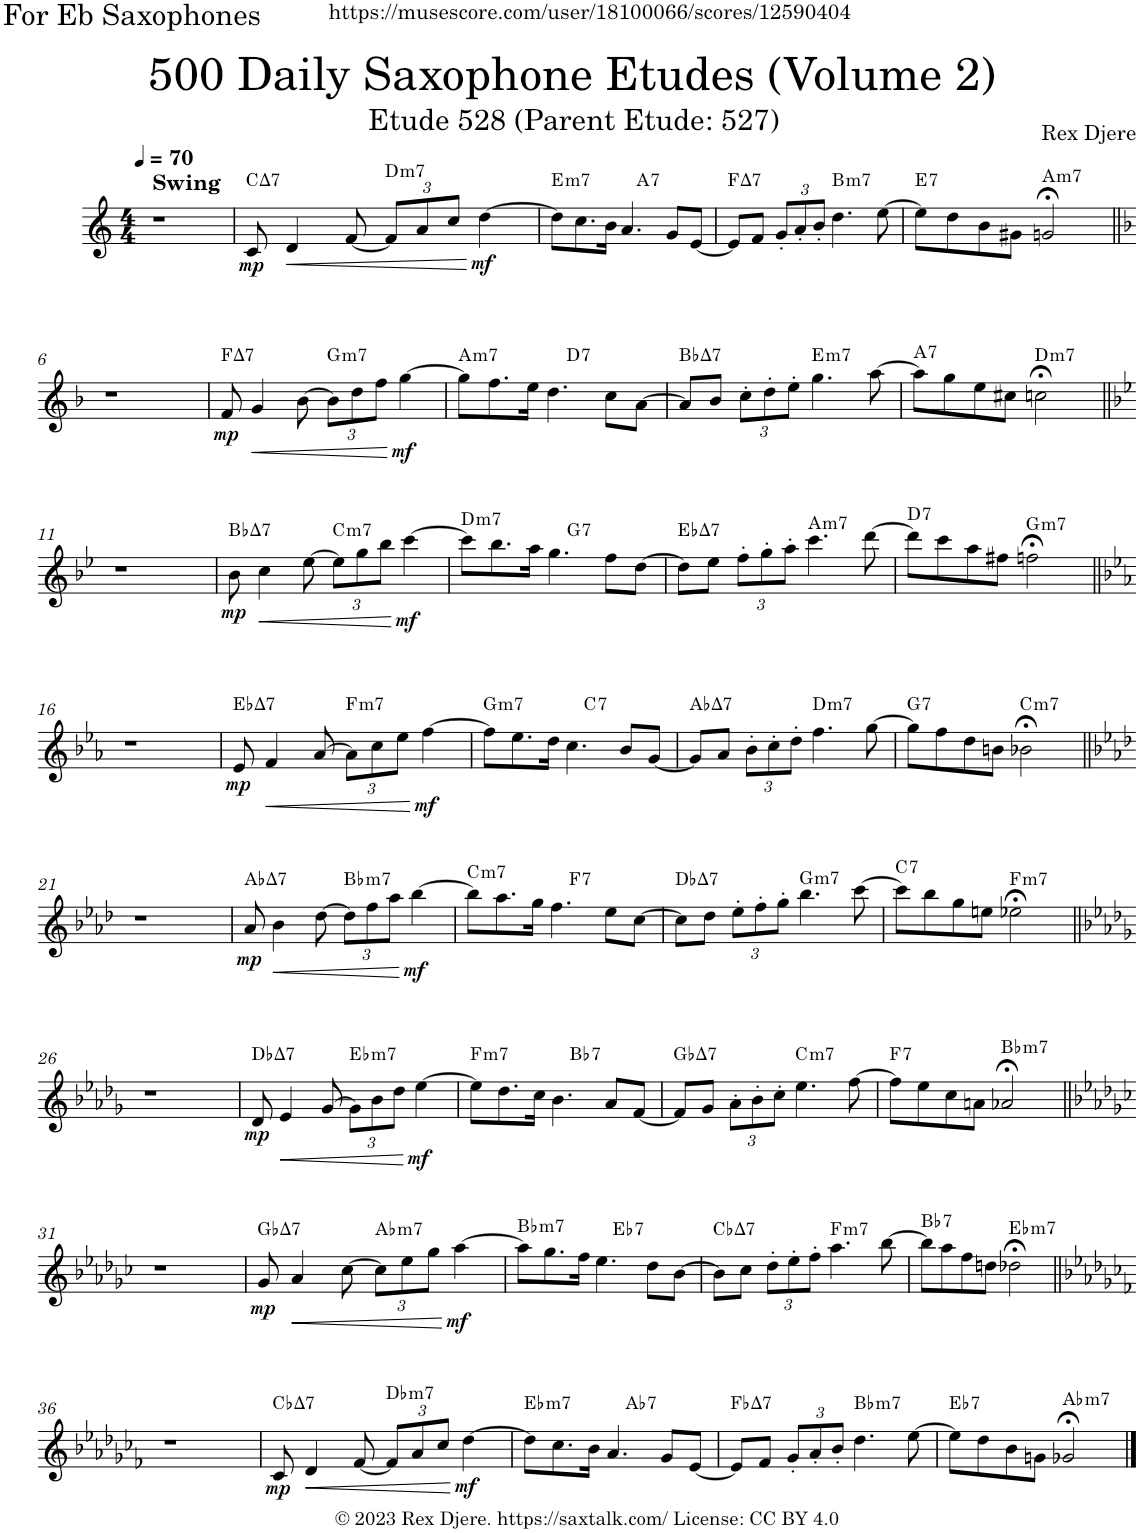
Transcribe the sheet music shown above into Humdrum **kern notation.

**kern	**dynam	**harte
*part1	*part1	*part1
*staff1	*staff1	*
*I"Alto Saxophone	*	*
*I'A. Sax.	*	*
*clefG2	*	*
*Trd5c9	*	*
*k[]	*	*
*M4/4	*	*
*MM70	*	*
=1	=1	=1
!LO:TX:a:B:t=Swing	!	!
1r	.	.
=2	=2	=2
!	!LO:DY:b	!LO:H:kt=7
8c/	mp	C:maj7
!	!LO:HP:b	!
4d/	<	.
[8f/	.	.
*Xbrackettup	*	*
!	!	!LO:H:kt=m7
12f/L]	.	D:min7
12a/	.	.
12cc/J	.	.
!	!LO:DY:n=1:b	!
[4dd\	[ mf	.
=3	=3	=3
!	!	!LO:H:kt=m7
*^	*	*
8dd\L]	2ryy	.	E:min7
8.cc\	.	.	.
16b\Jk	.	.	.
4.a/	.	.	.
!	!	!	!LO:H:kt=7
.	2ryy	.	A:7
8g/L	.	.	.
[8e/J	.	.	.
=4	=4	=4	=4
!	!	!	!LO:H:kt=7
*v	*v	*	*
8e/L]	.	F:maj7
8f/J	.	.
12g'/L	.	.
12a'/	.	.
12b'/J	.	.
!	!	!LO:H:kt=m7
4.dd\	.	B:min7
[8ee\	.	.
=5	=5	=5
!	!	!LO:H:kt=7
8ee\L]	.	E:7
8dd\	.	.
8b\	.	.
8g#X\J	.	.
!	!	!LO:H:kt=m7
2gn;</	.	A:min7
!!LO:LB:g=z
=6||	=6||	=6||
*k[b-]	*	*
1r	.	.
=7	=7	=7
!	!LO:DY:b	!LO:H:kt=7
8f/	mp	F:maj7
!	!LO:HP:b	!
4g/	<	.
[8b-\	.	.
!	!	!LO:H:kt=m7
12b-\L]	.	G:min7
12dd\	.	.
12ff\J	.	.
!	!LO:DY:n=1:b	!
[4gg\	[ mf	.
=8	=8	=8
!	!	!LO:H:kt=m7
*^	*	*
8gg\L]	2ryy	.	A:min7
8.ff\	.	.	.
16ee\Jk	.	.	.
4.dd\	.	.	.
!	!	!	!LO:H:kt=7
.	2ryy	.	D:7
8cc\L	.	.	.
[8a\J	.	.	.
=9	=9	=9	=9
!	!	!	!LO:H:kt=7
*v	*v	*	*
8a/L]	.	Bb:maj7
8b-/J	.	.
12cc'\L	.	.
12dd'\	.	.
12ee'\J	.	.
!	!	!LO:H:kt=m7
4.gg\	.	E:min7
[8aa\	.	.
=10	=10	=10
!	!	!LO:H:kt=7
8aa\L]	.	A:7
8gg\	.	.
8ee\	.	.
8cc#X\J	.	.
!	!	!LO:H:kt=m7
2ccn;<\	.	D:min7
!!LO:LB:g=z
=11||	=11||	=11||
*k[b-e-]	*	*
1r	.	.
=12	=12	=12
!	!LO:DY:b	!LO:H:kt=7
8b-\	mp	Bb:maj7
!	!LO:HP:b	!
4cc\	<	.
[8ee-\	.	.
!	!	!LO:H:kt=m7
12ee-\L]	.	C:min7
12gg\	.	.
12bb-\J	.	.
!	!LO:DY:n=1:b	!
[4ccc\	[ mf	.
=13	=13	=13
!	!	!LO:H:kt=m7
*^	*	*
8ccc\L]	2ryy	.	D:min7
8.bb-\	.	.	.
16aa\Jk	.	.	.
4.gg\	.	.	.
!	!	!	!LO:H:kt=7
.	2ryy	.	G:7
8ff\L	.	.	.
[8dd\J	.	.	.
=14	=14	=14	=14
!	!	!	!LO:H:kt=7
*v	*v	*	*
8dd\L]	.	Eb:maj7
8ee-\J	.	.
12ff'\L	.	.
12gg'\	.	.
12aa'\J	.	.
!	!	!LO:H:kt=m7
4.ccc\	.	A:min7
[8ddd\	.	.
=15	=15	=15
!	!	!LO:H:kt=7
8ddd\L]	.	D:7
8ccc\	.	.
8aa\	.	.
8ff#X\J	.	.
!	!	!LO:H:kt=m7
2ffn;<\	.	G:min7
!!LO:LB:g=z
=16||	=16||	=16||
*k[b-e-a-]	*	*
1r	.	.
=17	=17	=17
!	!LO:DY:b	!LO:H:kt=7
8e-/	mp	Eb:maj7
!	!LO:HP:b	!
4f/	<	.
[8a-/	.	.
!	!	!LO:H:kt=m7
12a-\L]	.	F:min7
12cc\	.	.
12ee-\J	.	.
!	!LO:DY:n=1:b	!
[4ff\	[ mf	.
=18	=18	=18
!	!	!LO:H:kt=m7
*^	*	*
8ff\L]	2ryy	.	G:min7
8.ee-\	.	.	.
16dd\Jk	.	.	.
4.cc\	.	.	.
!	!	!	!LO:H:kt=7
.	2ryy	.	C:7
8b-/L	.	.	.
[8g/J	.	.	.
=19	=19	=19	=19
!	!	!	!LO:H:kt=7
*v	*v	*	*
8g/L]	.	Ab:maj7
8a-/J	.	.
12b-'\L	.	.
12cc'\	.	.
12dd'\J	.	.
!	!	!LO:H:kt=m7
4.ff\	.	D:min7
[8gg\	.	.
=20	=20	=20
!	!	!LO:H:kt=7
8gg\L]	.	G:7
8ff\	.	.
8dd\	.	.
8bn\J	.	.
!	!	!LO:H:kt=m7
2b-X;<\	.	C:min7
!!LO:LB:g=z
=21||	=21||	=21||
*k[b-e-a-d-]	*	*
1r	.	.
=22	=22	=22
!	!LO:DY:b	!LO:H:kt=7
8a-/	mp	Ab:maj7
!	!LO:HP:b	!
4b-\	<	.
[8dd-\	.	.
!	!	!LO:H:kt=m7
12dd-\L]	.	Bb:min7
12ff\	.	.
12aa-\J	.	.
!	!LO:DY:n=1:b	!
[4bb-\	[ mf	.
=23	=23	=23
!	!	!LO:H:kt=m7
*^	*	*
8bb-\L]	2ryy	.	C:min7
8.aa-\	.	.	.
16gg\Jk	.	.	.
4.ff\	.	.	.
!	!	!	!LO:H:kt=7
.	2ryy	.	F:7
8ee-\L	.	.	.
[8cc\J	.	.	.
=24	=24	=24	=24
!	!	!	!LO:H:kt=7
*v	*v	*	*
8cc\L]	.	Db:maj7
8dd-\J	.	.
12ee-'\L	.	.
12ff'\	.	.
12gg'\J	.	.
!	!	!LO:H:kt=m7
4.bb-\	.	G:min7
[8ccc\	.	.
=25	=25	=25
!	!	!LO:H:kt=7
8ccc\L]	.	C:7
8bb-\	.	.
8gg\	.	.
8een\J	.	.
!	!	!LO:H:kt=m7
2ee-X;<\	.	F:min7
!!LO:LB:g=z
=26||	=26||	=26||
*k[b-e-a-d-g-]	*	*
1r	.	.
=27	=27	=27
!	!LO:DY:b	!LO:H:kt=7
8d-/	mp	Db:maj7
!	!LO:HP:b	!
4e-/	<	.
[8g-/	.	.
!	!	!LO:H:kt=m7
12g-\L]	.	Eb:min7
12b-\	.	.
12dd-\J	.	.
!	!LO:DY:n=1:b	!
[4ee-\	[ mf	.
=28	=28	=28
!	!	!LO:H:kt=m7
*^	*	*
8ee-\L]	2ryy	.	F:min7
8.dd-\	.	.	.
16cc\Jk	.	.	.
4.b-\	.	.	.
!	!	!	!LO:H:kt=7
.	2ryy	.	Bb:7
8a-/L	.	.	.
[8f/J	.	.	.
=29	=29	=29	=29
!	!	!	!LO:H:kt=7
*v	*v	*	*
8f/L]	.	Gb:maj7
8g-/J	.	.
12a-'\L	.	.
12b-'\	.	.
12cc'\J	.	.
!	!	!LO:H:kt=m7
4.ee-\	.	C:min7
[8ff\	.	.
=30	=30	=30
!	!	!LO:H:kt=7
8ff\L]	.	F:7
8ee-\	.	.
8cc\	.	.
8an\J	.	.
!	!	!LO:H:kt=m7
2a-X;</	.	Bb:min7
!!LO:LB:g=z
=31||	=31||	=31||
*k[b-e-a-d-g-c-]	*	*
1r	.	.
=32	=32	=32
!	!LO:DY:b	!LO:H:kt=7
8g-/	mp	Gb:maj7
!	!LO:HP:b	!
4a-/	<	.
[8cc-\	.	.
!	!	!LO:H:kt=m7
12cc-\L]	.	Ab:min7
12ee-\	.	.
12gg-\J	.	.
!	!LO:DY:n=1:b	!
[4aa-\	[ mf	.
=33	=33	=33
!	!	!LO:H:kt=m7
*^	*	*
8aa-\L]	2ryy	.	Bb:min7
8.gg-\	.	.	.
16ff\Jk	.	.	.
4.ee-\	.	.	.
!	!	!	!LO:H:kt=7
.	2ryy	.	Eb:7
8dd-\L	.	.	.
[8b-\J	.	.	.
=34	=34	=34	=34
!	!	!	!LO:H:kt=7
*v	*v	*	*
8b-\L]	.	Cb:maj7
8cc-\J	.	.
12dd-'\L	.	.
12ee-'\	.	.
12ff'\J	.	.
!	!	!LO:H:kt=m7
4.aa-\	.	F:min7
[8bb-\	.	.
=35	=35	=35
!	!	!LO:H:kt=7
8bb-\L]	.	Bb:7
8aa-\	.	.
8ff\	.	.
8ddn\J	.	.
!	!	!LO:H:kt=m7
2dd-X;<\	.	Eb:min7
!!LO:LB:g=z
=36||	=36||	=36||
*k[b-e-a-d-g-c-f-]	*	*
1r	.	.
=37	=37	=37
!	!LO:DY:b	!LO:H:kt=7
8c-/	mp	Cb:maj7
!	!LO:HP:b	!
4d-/	<	.
[8f-/	.	.
!	!	!LO:H:kt=m7
12f-/L]	.	Db:min7
12a-/	.	.
12cc-/J	.	.
!	!LO:DY:n=1:b	!
[4dd-\	[ mf	.
=38	=38	=38
!	!	!LO:H:kt=m7
*^	*	*
8dd-\L]	2ryy	.	Eb:min7
8.cc-\	.	.	.
16b-\Jk	.	.	.
4.a-/	.	.	.
!	!	!	!LO:H:kt=7
.	2ryy	.	Ab:7
8g-/L	.	.	.
[8e-/J	.	.	.
=39	=39	=39	=39
!	!	!	!LO:H:kt=7
*v	*v	*	*
8e-/L]	.	Fb:maj7
8f-/J	.	.
12g-'/L	.	.
12a-'/	.	.
12b-'/J	.	.
!	!	!LO:H:kt=m7
4.dd-\	.	Bb:min7
[8ee-\	.	.
=40	=40	=40
!	!	!LO:H:kt=7
8ee-\L]	.	Eb:7
8dd-\	.	.
8b-\	.	.
8gn\J	.	.
!	!	!LO:H:kt=m7
2g-X;</	.	Ab:min7
==	==	==
*-	*-	*-
